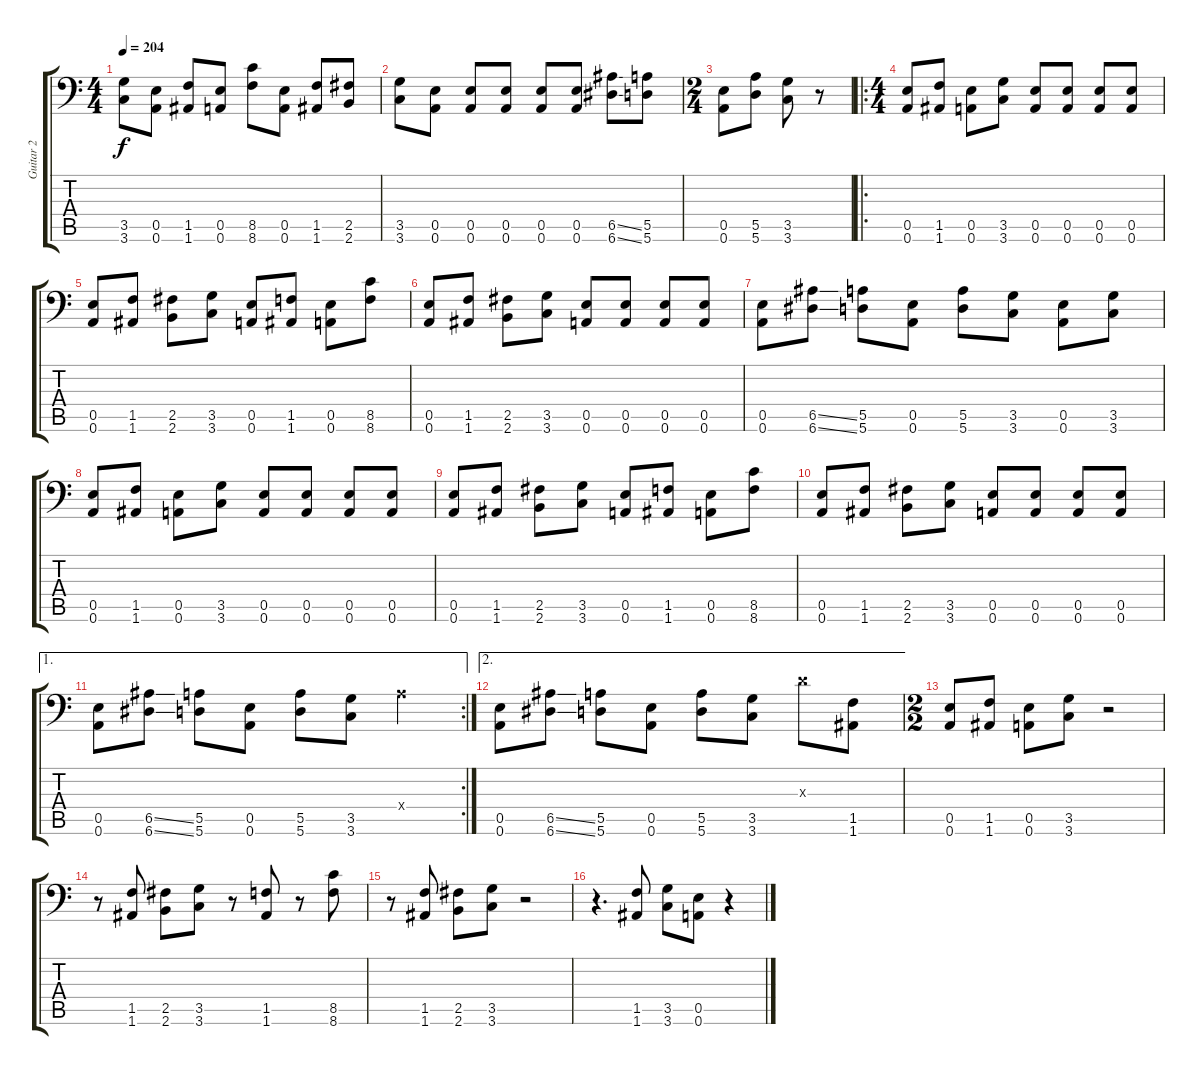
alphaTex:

\track ("Guitar 2" "Guitar 2") {instrument overdrivenguitar}
\staff {score tabs}
\tuning (B3 Gb3 D3 A2 E2 A1) {hide}
\ts (4 4)
\tempo 204
\clef f4
\ks c
(3.5 3.6).8{dy f} (0.5 0.6).8 (1.5 1.6).8 (0.5 0.6).8 (8.5 8.6).8 (0.5 0.6).8 (1.5 1.6).8 (2.5 2.6).8 |
(3.5 3.6).8 (0.5 0.6).8 (0.5 0.6).8 (0.5 0.6).8 (0.5 0.6).8 (0.5 0.6).8 (6.5{ss} 6.6{ss}).8 (5.5 5.6).8 |
\ts (2 4)
(0.5 0.6).8 (5.5 5.6).8 (3.5 3.6).8 r.8 |
\ro
\ts (4 4)
(0.5 0.6).8 (1.5 1.6).8 (0.5 0.6).8 (3.5 3.6).8 (0.5 0.6).8 (0.5 0.6).8 (0.5 0.6).8 (0.5 0.6).8 |
(0.5 0.6).8 (1.5 1.6).8 (2.5 2.6).8 (3.5 3.6).8 (0.5 0.6).8 (1.5 1.6).8 (0.5 0.6).8 (8.5 8.6).8 |
(0.5 0.6).8 (1.5 1.6).8 (2.5 2.6).8 (3.5 3.6).8 (0.5 0.6).8 (0.5 0.6).8 (0.5 0.6).8 (0.5 0.6).8 |
(0.5 0.6).8 (6.5{ss} 6.6{ss}).8 (5.5 5.6).8 (0.5 0.6).8 (5.5 5.6).8 (3.5 3.6).8 (0.5 0.6).8 (3.5 3.6).8 |
(0.5 0.6).8 (1.5 1.6).8 (0.5 0.6).8 (3.5 3.6).8 (0.5 0.6).8 (0.5 0.6).8 (0.5 0.6).8 (0.5 0.6).8 |
(0.5 0.6).8 (1.5 1.6).8 (2.5 2.6).8 (3.5 3.6).8 (0.5 0.6).8 (1.5 1.6).8 (0.5 0.6).8 (8.5 8.6).8 |
(0.5 0.6).8 (1.5 1.6).8 (2.5 2.6).8 (3.5 3.6).8 (0.5 0.6).8 (0.5 0.6).8 (0.5 0.6).8 (0.5 0.6).8 |
\ae 1
\rc 2
(0.5 0.6).8 (6.5{ss} 6.6{ss}).8 (5.5 5.6).8 (0.5 0.6).8 (5.5 5.6).8 (3.5 3.6).8 0.4{x}.4 |
\ae 2
(0.5 0.6).8 (6.5{ss} 6.6{ss}).8 (5.5 5.6).8 (0.5 0.6).8 (5.5 5.6).8 (3.5 3.6).8 0.3{x}.8 (1.5 1.6).8 |
\ts (2 2)
(0.5 0.6).8 (1.5 1.6).8 (0.5 0.6).8 (3.5 3.6).8 r.2 |
r.8 (1.5 1.6).8 (2.5 2.6).8 (3.5 3.6).8 r.8 (1.5 1.6).8 r.8 (8.5 8.6).8 |
r.8 (1.5 1.6).8 (2.5 2.6).8 (3.5 3.6).8 r.2 |
r.4{d} (1.5 1.6).8 (3.5 3.6).8 (0.5 0.6).8 r.4
